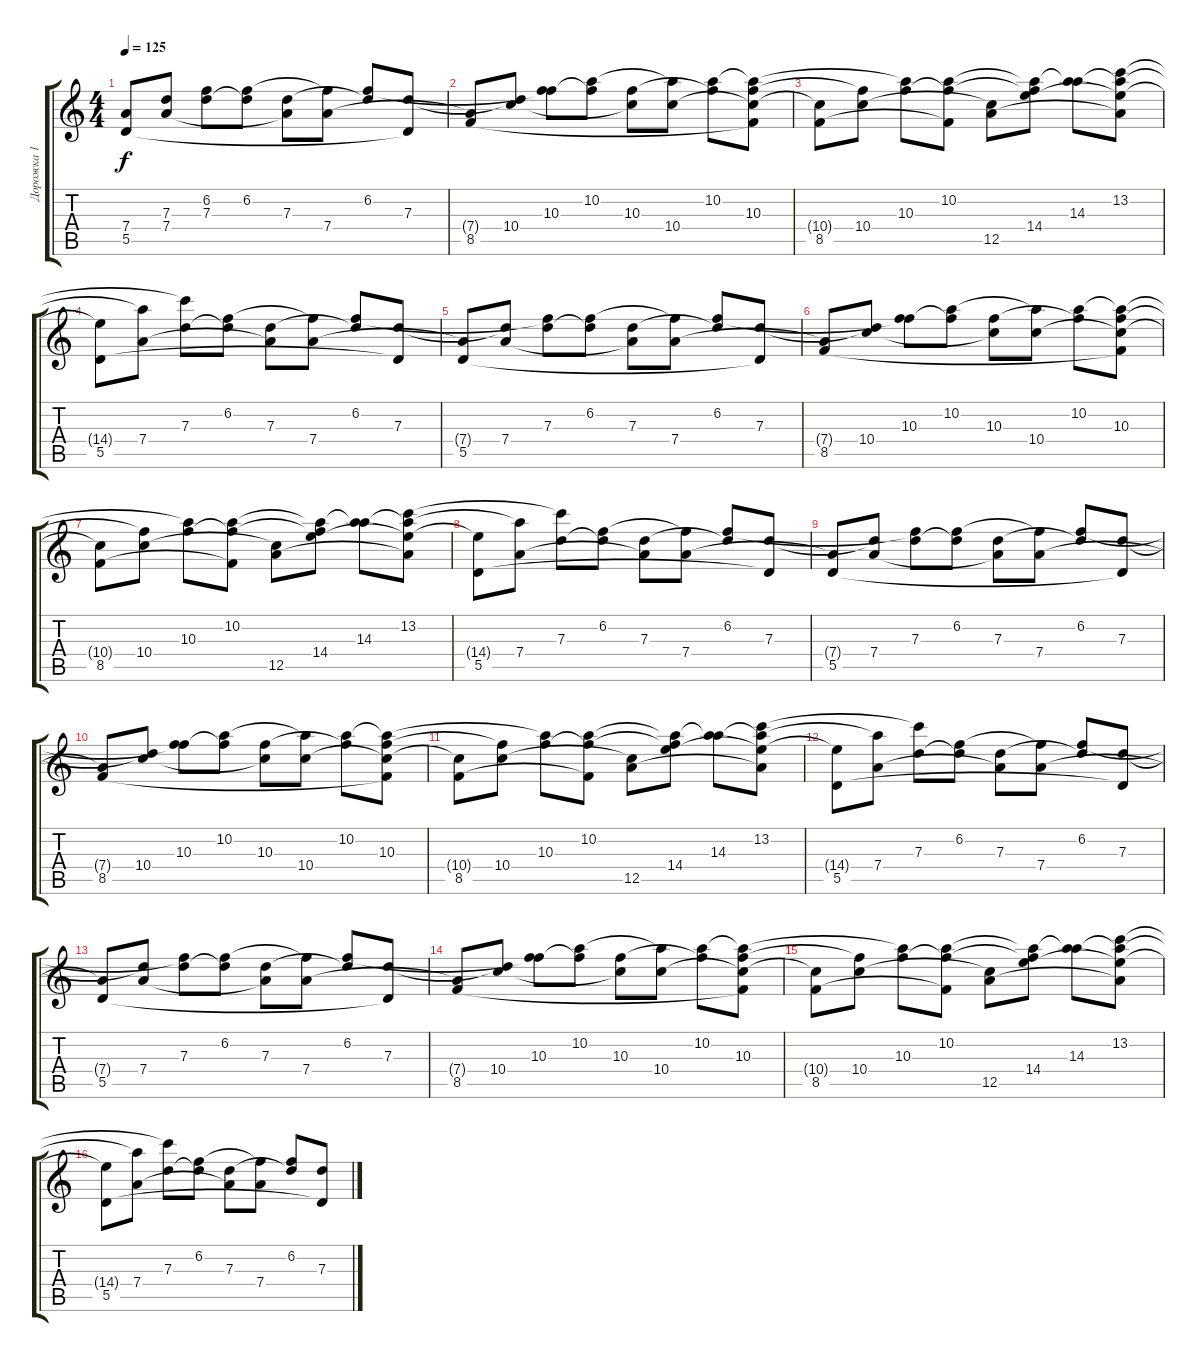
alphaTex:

\track ("Дорожка 1" "Дорожка 1") {instrument electricguitarjazz}
\staff {score tabs}
\tuning (E4 B3 G3 D3 A2 E2) {hide}
\ts (4 4)
\tempo 125
\clef g2
\ks c
(7.4{t} 5.5).8{dy f} (7.3{t} 7.4).8 (6.2{t} 7.3).8 (6.2 7.3{t}).8 (7.3 7.4{t}).8 (6.2{t} 7.4).8 (6.2 7.3{t}).8 (7.3 5.5{t}).8 |
(7.4{t} 8.5).8 (7.3{t} 10.4).8 (6.2{t} 10.3).8 (10.2 10.3{t}).8 (10.3 10.4{t}).8 (10.2{t} 10.4).8 (10.2 10.3{t}).8 (10.2{t} 10.3 10.4{t} 8.5{t}).8 |
(10.4{t} 8.5).8 (10.3{t} 10.4).8 (10.2{t} 10.3).8 (10.2 10.3{t} 8.5{t}).8 (10.4{t} 12.5).8 (10.2{t} 10.3{t} 14.4).8 (10.2{t} 14.3).8 (13.2 14.3{t} 14.4{t} 12.5{t}).8 |
(14.4{t} 5.5).8 (14.3{t} 7.4).8 (13.2{t} 7.3).8 (6.2 7.3{t}).8 (7.3 7.4{t}).8 (6.2{t} 7.4).8 (6.2 7.3{t}).8 (7.3 5.5{t}).8 |
(7.4{t} 5.5).8 (7.3{t} 7.4).8 (6.2{t} 7.3).8 (6.2 7.3{t}).8 (7.3 7.4{t}).8 (6.2{t} 7.4).8 (6.2 7.3{t}).8 (7.3 5.5{t}).8 |
(7.4{t} 8.5).8 (7.3{t} 10.4).8 (6.2{t} 10.3).8 (10.2 10.3{t}).8 (10.3 10.4{t}).8 (10.2{t} 10.4).8 (10.2 10.3{t}).8 (10.2{t} 10.3 10.4{t} 8.5{t}).8 |
(10.4{t} 8.5).8 (10.3{t} 10.4).8 (10.2{t} 10.3).8 (10.2 10.3{t} 8.5{t}).8 (10.4{t} 12.5).8 (10.2{t} 10.3{t} 14.4).8 (10.2{t} 14.3).8 (13.2 14.3{t} 14.4{t} 12.5{t}).8 |
(14.4{t} 5.5).8 (14.3{t} 7.4).8 (13.2{t} 7.3).8 (6.2 7.3{t}).8 (7.3 7.4{t}).8 (6.2{t} 7.4).8 (6.2 7.3{t}).8 (7.3 5.5{t}).8 |
(7.4{t} 5.5).8 (7.3{t} 7.4).8 (6.2{t} 7.3).8 (6.2 7.3{t}).8 (7.3 7.4{t}).8 (6.2{t} 7.4).8 (6.2 7.3{t}).8 (7.3 5.5{t}).8 |
(7.4{t} 8.5).8 (7.3{t} 10.4).8 (6.2{t} 10.3).8 (10.2 10.3{t}).8 (10.3 10.4{t}).8 (10.2{t} 10.4).8 (10.2 10.3{t}).8 (10.2{t} 10.3 10.4{t} 8.5{t}).8 |
(10.4{t} 8.5).8 (10.3{t} 10.4).8 (10.2{t} 10.3).8 (10.2 10.3{t} 8.5{t}).8 (10.4{t} 12.5).8 (10.2{t} 10.3{t} 14.4).8 (10.2{t} 14.3).8 (13.2 14.3{t} 14.4{t} 12.5{t}).8 |
(14.4{t} 5.5).8 (14.3{t} 7.4).8 (13.2{t} 7.3).8 (6.2 7.3{t}).8 (7.3 7.4{t}).8 (6.2{t} 7.4).8 (6.2 7.3{t}).8 (7.3 5.5{t}).8 |
(7.4{t} 5.5).8 (7.3{t} 7.4).8 (6.2{t} 7.3).8 (6.2 7.3{t}).8 (7.3 7.4{t}).8 (6.2{t} 7.4).8 (6.2 7.3{t}).8 (7.3 5.5{t}).8 |
(7.4{t} 8.5).8 (7.3{t} 10.4).8 (6.2{t} 10.3).8 (10.2 10.3{t}).8 (10.3 10.4{t}).8 (10.2{t} 10.4).8 (10.2 10.3{t}).8 (10.2{t} 10.3 10.4{t} 8.5{t}).8 |
(10.4{t} 8.5).8 (10.3{t} 10.4).8 (10.2{t} 10.3).8 (10.2 10.3{t} 8.5{t}).8 (10.4{t} 12.5).8 (10.2{t} 10.3{t} 14.4).8 (10.2{t} 14.3).8 (13.2 14.3{t} 14.4{t} 12.5{t}).8 |
(14.4{t} 5.5).8 (14.3{t} 7.4).8 (13.2{t} 7.3).8 (6.2 7.3{t}).8 (7.3 7.4{t}).8 (6.2{t} 7.4).8 (6.2 7.3{t}).8 (7.3 5.5{t}).8
